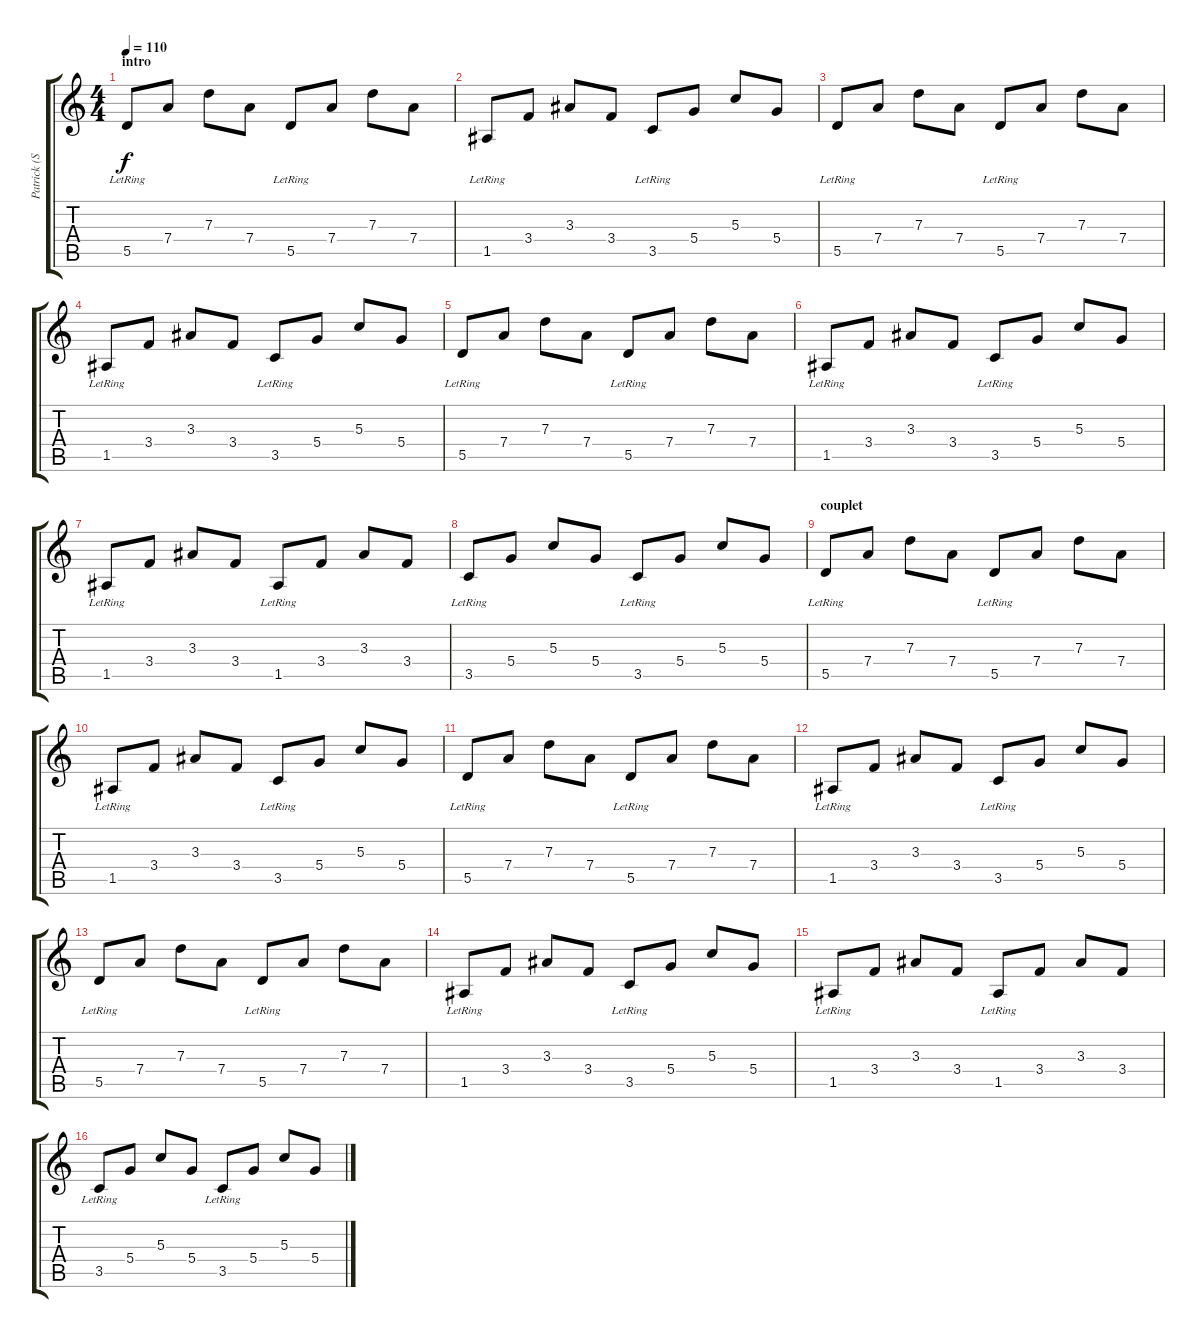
\track ("Patrick (Son clair)" "Patrick (S") {instrument electricguitarclean}
\staff {score tabs}
\tuning (E4 B3 G3 D3 A2 E2) {hide}
\ts (4 4)
\section ("" "intro")
\tempo 110
\clef g2
\ks c
5.5{lr}.8{dy f instrument electricguitarclean} 7.4.8 7.3.8 7.4.8 5.5{lr}.8 7.4.8 7.3.8 7.4.8 |
1.5{lr}.8 3.4.8 3.3.8 3.4.8 3.5{lr}.8 5.4.8 5.3.8 5.4.8 |
5.5{lr}.8 7.4.8 7.3.8 7.4.8 5.5{lr}.8 7.4.8 7.3.8 7.4.8 |
1.5{lr}.8 3.4.8 3.3.8 3.4.8 3.5{lr}.8 5.4.8 5.3.8 5.4.8 |
5.5{lr}.8 7.4.8 7.3.8 7.4.8 5.5{lr}.8 7.4.8 7.3.8 7.4.8 |
1.5{lr}.8 3.4.8 3.3.8 3.4.8 3.5{lr}.8 5.4.8 5.3.8 5.4.8 |
1.5{lr}.8 3.4.8 3.3.8 3.4.8 1.5{lr}.8 3.4.8 3.3.8 3.4.8 |
3.5{lr}.8 5.4.8 5.3.8 5.4.8 3.5{lr}.8 5.4.8 5.3.8 5.4.8 |
\section ("" "couplet")
5.5{lr}.8 7.4.8 7.3.8 7.4.8 5.5{lr}.8 7.4.8 7.3.8 7.4.8 |
1.5{lr}.8 3.4.8 3.3.8 3.4.8 3.5{lr}.8 5.4.8 5.3.8 5.4.8 |
5.5{lr}.8 7.4.8 7.3.8 7.4.8 5.5{lr}.8 7.4.8 7.3.8 7.4.8 |
1.5{lr}.8 3.4.8 3.3.8 3.4.8 3.5{lr}.8 5.4.8 5.3.8 5.4.8 |
5.5{lr}.8 7.4.8 7.3.8 7.4.8 5.5{lr}.8 7.4.8 7.3.8 7.4.8 |
1.5{lr}.8 3.4.8 3.3.8 3.4.8 3.5{lr}.8 5.4.8 5.3.8 5.4.8 |
1.5{lr}.8 3.4.8 3.3.8 3.4.8 1.5{lr}.8 3.4.8 3.3.8 3.4.8 |
3.5{lr}.8 5.4.8 5.3.8 5.4.8 3.5{lr}.8 5.4.8 5.3.8 5.4.8
